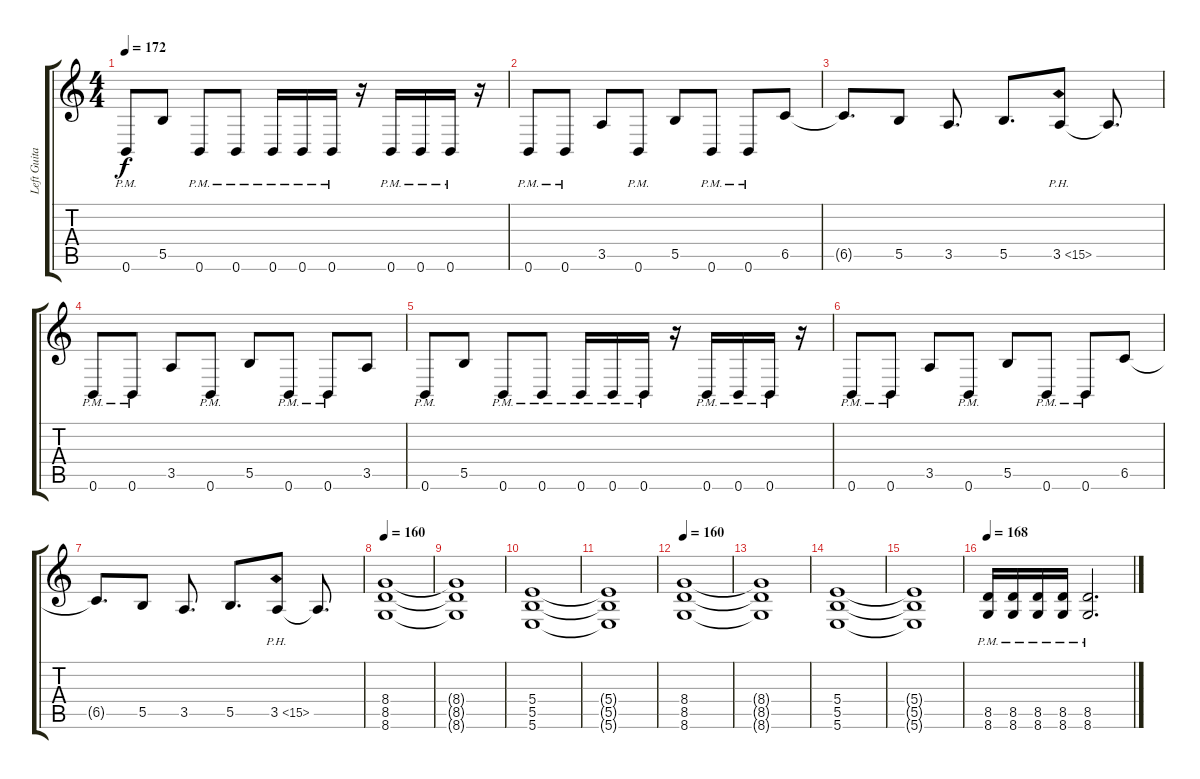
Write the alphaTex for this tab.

\track ("Left Guitar" "Left Guita") {instrument distortionguitar}
\staff {score tabs}
\tuning (Db4 Ab3 E3 B2 Gb2 B1) {hide}
\ts (4 4)
\tempo 172
\clef g2
\ks c
0.6{pm}.8{dy f} 5.5.8 0.6{pm}.8 0.6{pm}.8 0.6{pm}.16 0.6{pm}.16 0.6{pm}.16 r.16 0.6{pm}.16 0.6{pm}.16 0.6{pm}.16 r.16 |
0.6{pm}.8 0.6{pm}.8 3.5.8 0.6{pm}.8 5.5.8 0.6{pm}.8 0.6{pm}.8 6.5.8 |
6.5{t}.8{d} 5.5.8 3.5.8{d} 5.5.8{d} 3.5{ph 12}.8 3.5{t}.8{d} |
0.6{pm}.8 0.6{pm}.8 3.5.8 0.6{pm}.8 5.5.8 0.6{pm}.8 0.6{pm}.8 3.5.8 |
0.6{pm}.8 5.5.8 0.6{pm}.8 0.6{pm}.8 0.6{pm}.16 0.6{pm}.16 0.6{pm}.16 r.16 0.6{pm}.16 0.6{pm}.16 0.6{pm}.16 r.16 |
0.6{pm}.8 0.6{pm}.8 3.5.8 0.6{pm}.8 5.5.8 0.6{pm}.8 0.6{pm}.8 6.5.8 |
6.5{t}.8{d} 5.5.8 3.5.8{d} 5.5.8{d} 3.5{ph 12}.8 3.5{t}.8{d} |
\tempo 160
(8.4 8.5 8.6).1 |
(8.4{t} 8.5{t} 8.6{t}).1 |
(5.4 5.5 5.6).1 |
(5.4{t} 5.5{t} 5.6{t}).1 |
\tempo 160
(8.4 8.5 8.6).1 |
(8.4{t} 8.5{t} 8.6{t}).1 |
(5.4 5.5 5.6).1 |
(5.4{t} 5.5{t} 5.6{t}).1 |
\tempo 168
(8.5{pm} 8.6{pm}).16 (8.5{pm} 8.6{pm}).16 (8.5{pm} 8.6{pm}).16 (8.5{pm} 8.6{pm}).16 (8.5{pm} 8.6{pm}).2{d}
